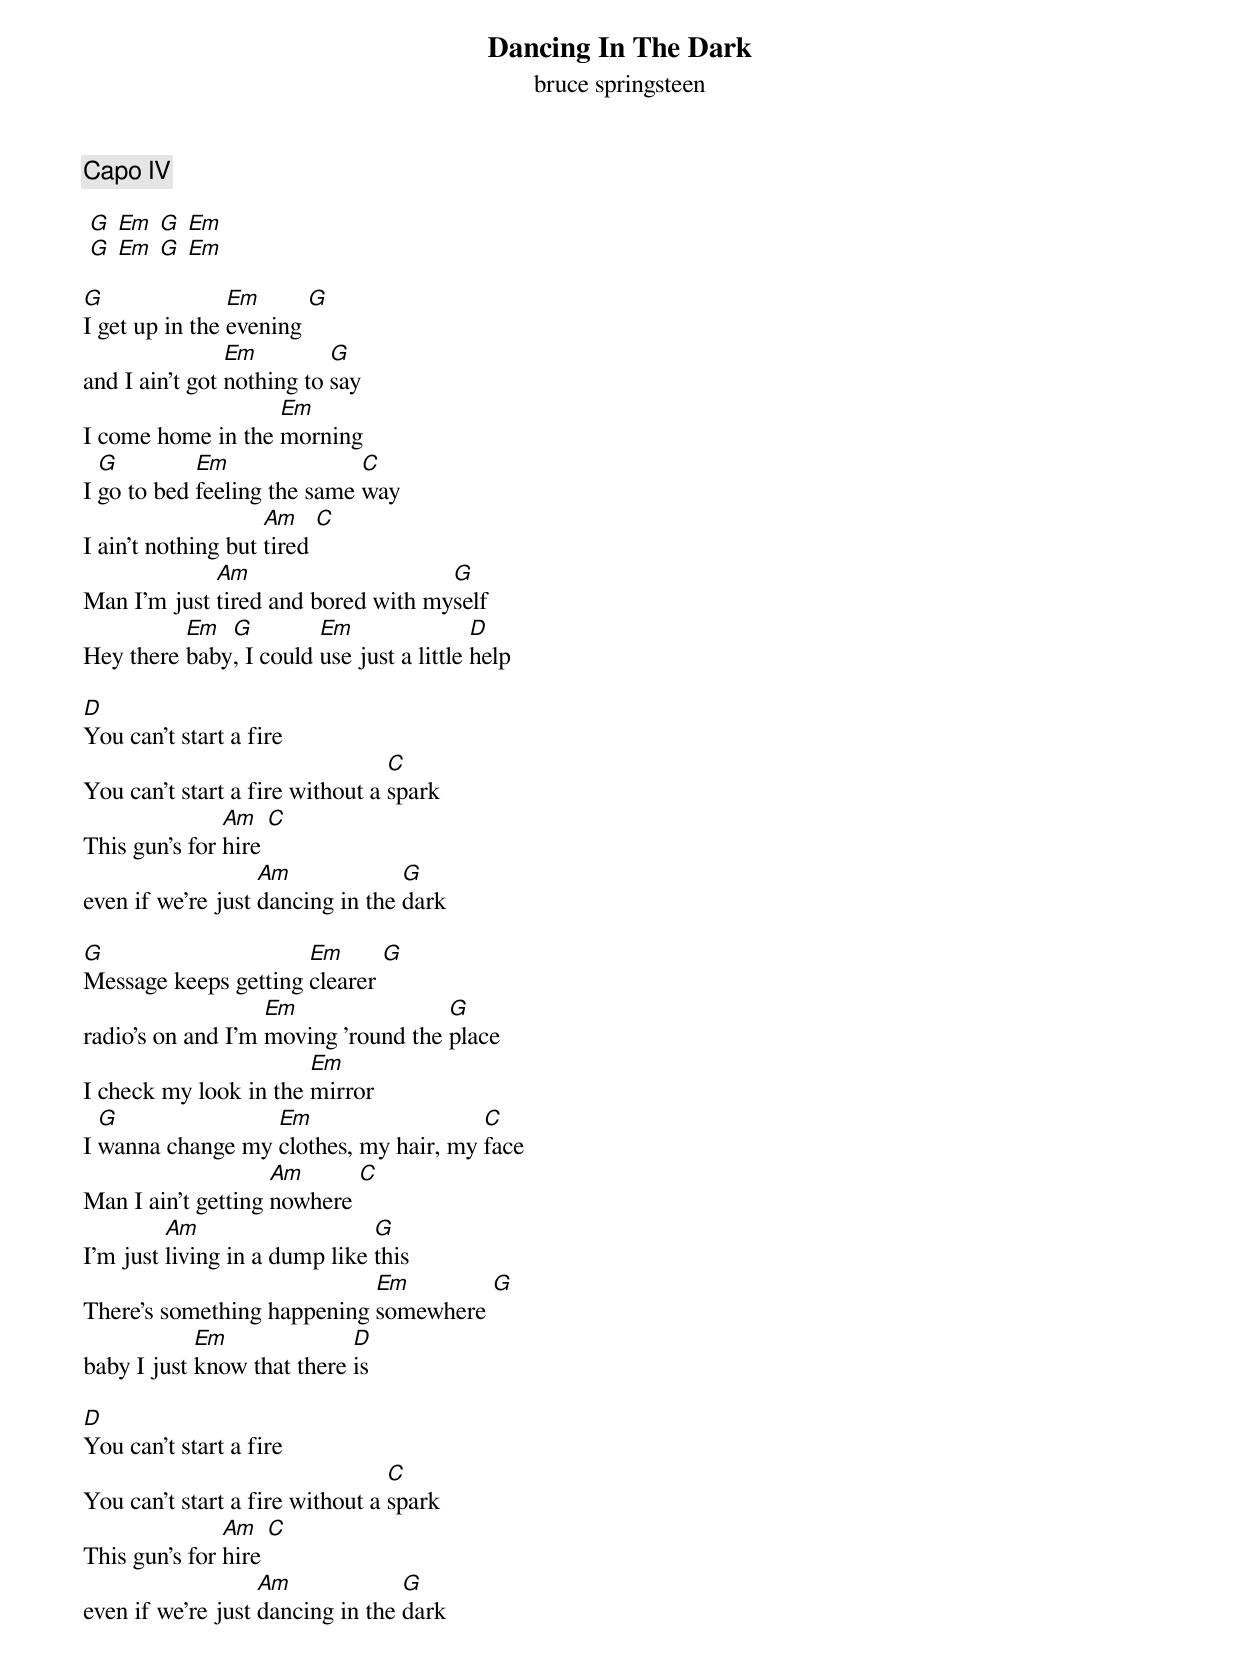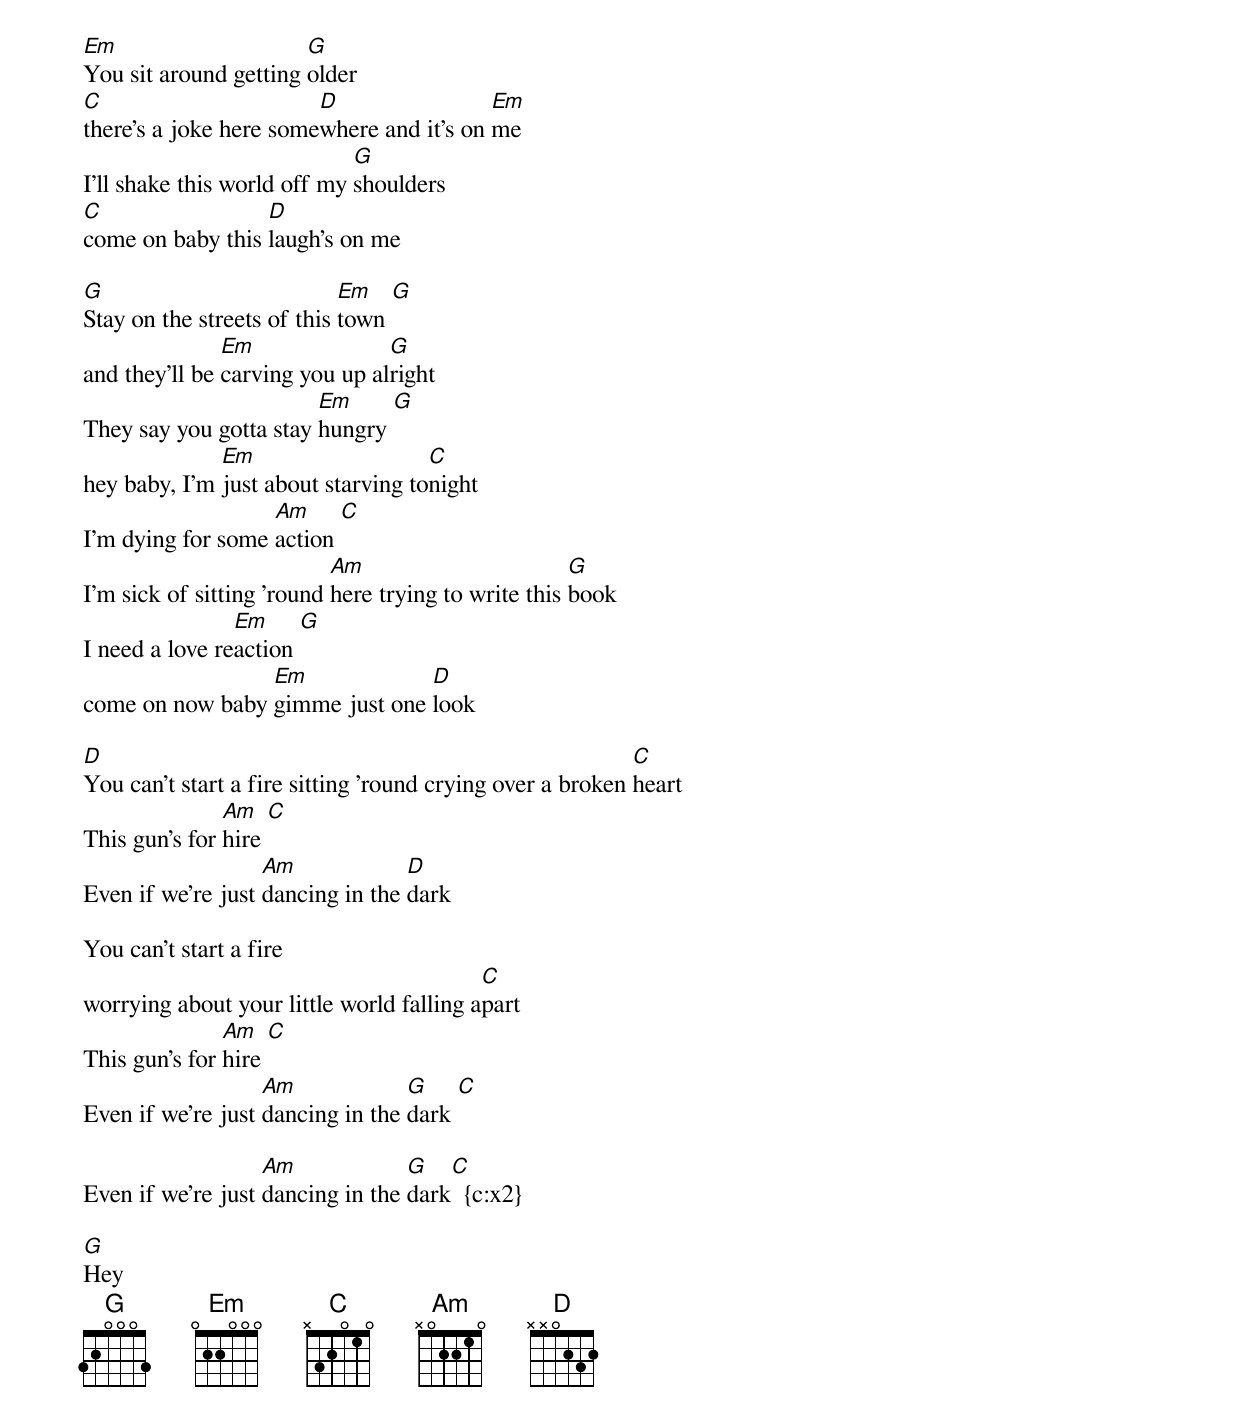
{title: Dancing In The Dark}
{subtitle: bruce springsteen}
{c:Capo IV }

 [G] [Em] [G] [Em]
 [G] [Em] [G] [Em]

[G]I get up in the [Em]evening [G]
and I ain't got [Em]nothing to [G]say
I come home in the [Em]morning
I [G]go to bed [Em]feeling the same [C]way
I ain't nothing but [Am]tired [C]
Man I'm just [Am]tired and bored with my[G]self
Hey there [Em]baby[G], I could [Em]use just a little [D]help

[D]You can't start a fire
You can't start a fire without a [C]spark
This gun's for [Am]hire [C]
even if we're just [Am]dancing in the [G]dark

[G]Message keeps getting [Em]clearer [G]
radio's on and I'm [Em]moving 'round the [G]place
I check my look in the [Em]mirror
I [G]wanna change my [Em]clothes, my hair, my [C]face
Man I ain't getting [Am]nowhere [C]
I'm just [Am]living in a dump like [G]this
There's something happening [Em]somewhere [G]
baby I just [Em]know that there [D]is

[D]You can't start a fire
You can't start a fire without a [C]spark
This gun's for [Am]hire [C]
even if we're just [Am]dancing in the [G]dark

[Em]You sit around getting [G]older
[C]there's a joke here some[D]where and it's on [Em]me
I'll shake this world off my [G]shoulders
[C]come on baby this [D]laugh's on me

[G]Stay on the streets of this [Em]town [G]
and they'll be [Em]carving you up al[G]right
They say you gotta stay [Em]hungry [G]
hey baby, I'm [Em]just about starving to[C]night
I'm dying for some [Am]action [C]
I'm sick of sitting 'round [Am]here trying to write this [G]book
I need a love re[Em]action [G]
come on now baby [Em]gimme just one [D]look

[D]You can't start a fire sitting 'round crying over a broken [C]heart
This gun's for [Am]hire [C]
Even if we're just [Am]dancing in the [D]dark

You can't start a fire
worrying about your little world falling a[C]part
This gun's for [Am]hire [C]
Even if we're just [Am]dancing in the [G]dark [C]

Even if we're just [Am]dancing in the [G]dark[C]  {c:x2}

[G]Hey
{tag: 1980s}
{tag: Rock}
